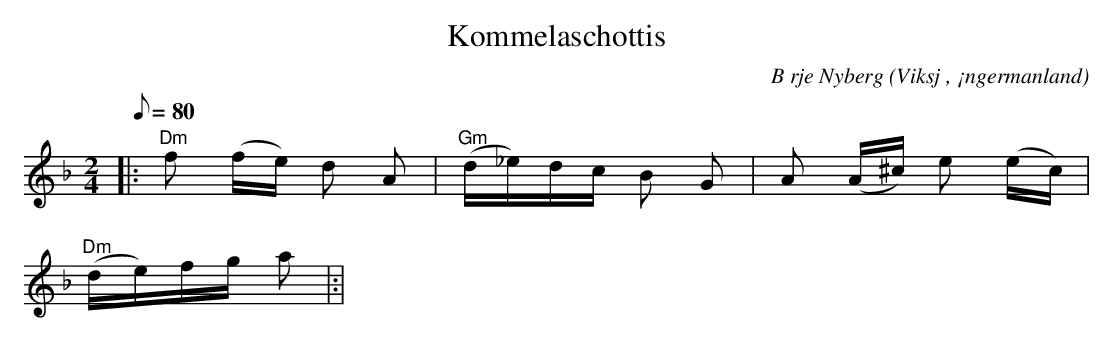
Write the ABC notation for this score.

X:1
T:Kommelaschottis
C:B rje Nyberg
O:Viksj , ¡ngermanland
M:2/4
L:1/8
Q:80
K:Dm
|: "Dm"f (f/2e/2) d A | "Gm"(d/2_e/2)d/2c/2 B G | A (A/2^c/2) e (e/2c/2) |
 "Dm"(d/2e/2)f/2g/2 2a |:|
